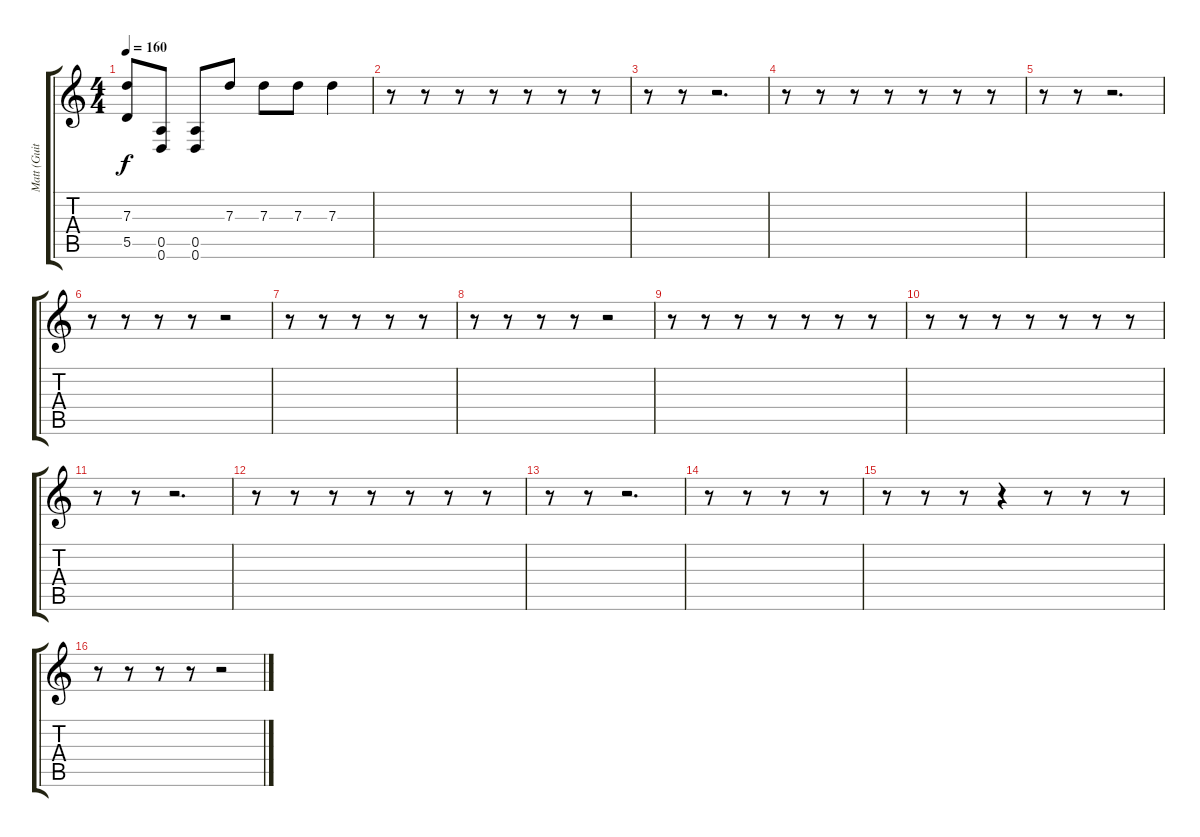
\track ("Matt (Guitar)" "Matt (Guit") {instrument distortionguitar}
\staff {score tabs}
\tuning (E4 B3 G3 D3 A2 D2) {hide}
\ts (4 4)
\tempo 160
\clef g2
\ks c
(7.3 5.5).8{dy f} (0.5 0.6).8 (0.5 0.6).8 7.3.8{balance 8} 7.3.8 7.3.8 7.3.4 |
r.8{balance 8} r.8 r.8 r.8 r.8 r.8 r.8 |
r.8 r.8 r.2{d} |
r.8 r.8 r.8 r.8 r.8 r.8 r.8 |
r.8 r.8 r.2{d} |
r.8 r.8 r.8 r.8 r.2 |
r.8 r.8 r.8 r.8 r.8 |
r.8 r.8 r.8 r.8 r.2 |
r.8 r.8 r.8 r.8 r.8 r.8 r.8 |
r.8 r.8 r.8 r.8 r.8 r.8 r.8 |
r.8 r.8 r.2{d} |
r.8 r.8 r.8 r.8 r.8 r.8 r.8 |
r.8 r.8 r.2{d} |
r.8 r.8 r.8 r.8 |
r.8 r.8 r.8 r.4 r.8 r.8 r.8 |
r.8 r.8 r.8 r.8 r.2
